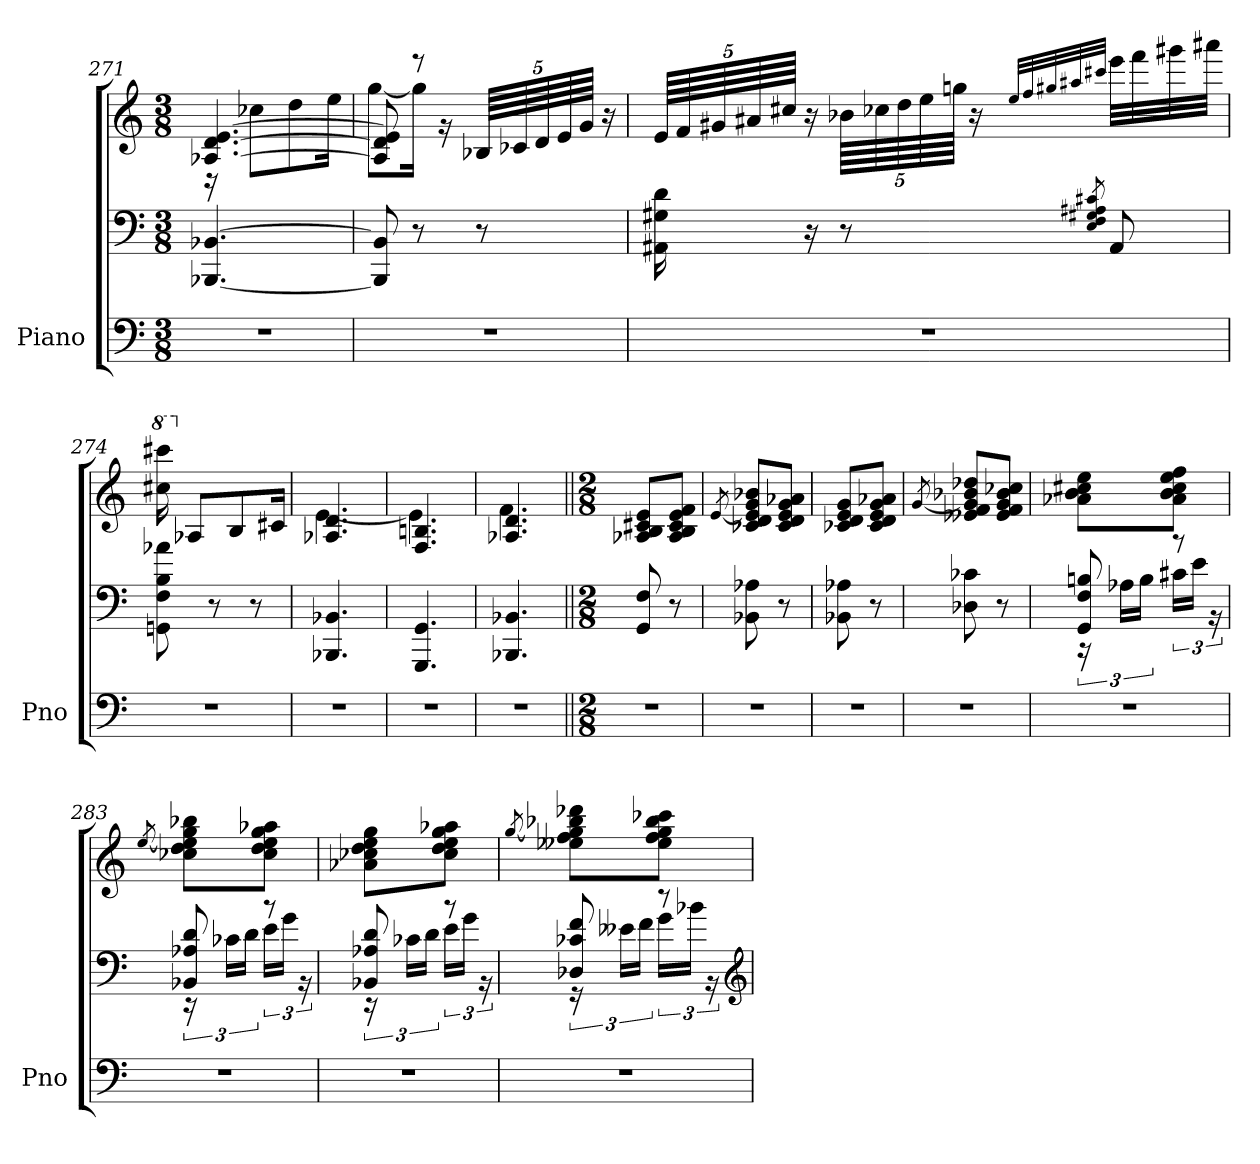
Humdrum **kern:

**kern	**kern	**kern
*part1	*part1	*part1
*staff3	*staff2	*staff1
*I"Piano	*	*
*I'Pno	*	*
*clefF4	*clefF4	*clefG2
*k[]	*k[]	*k[]
*M3/8	*M3/8	*M3/8
=271	=271	=271
*	*	*^
4.r	[4.BBB-X [4.BB-X	[4.A-X [4.d [4.e	16r
.	.	.	8cc-XL
.	.	.	8dd
.	.	.	16eeJk
=272	=272	=272	=272
4.r	8BBB-] 8BB-]	8A-] 8d] 8e]	[8ggL
.	8r	8r	16ggJk]
.	.	.	16r
.	8r	80B-XLLLL	8ryy
.	.	80c-X	.
.	.	80d	.
.	.	80e	.
.	.	80gJJJJ	.
.	.	16r	.
*	*	*v	*v
=273	=273	=273
4.r	16AA#X 16G#X 16d	80eLLLL
.	.	80f
.	.	80g#X
.	.	80a#X
.	.	80cc#XJJJJ
.	16r	16r
.	8r	80b-XLLLL
.	.	80cc-X
.	.	80dd
.	.	80ee
.	.	80ggnJJJJ
.	.	16r
.	.	32qeeLLL
.	.	32qff
.	.	32qgg#X
.	.	32qaa#X
.	8qE/ 8qF/ 8qG#X/ 8qA#X/ 8qc#X/	32qccc#XJJJ
.	8AA#	32eeeLLL
.	.	32fff
.	.	32ggg#X
.	.	32aaa#XJJJ
=274	=274	=274
*	*	*8va
4.r	8GGn 8F 8B 8a-X	16ccc#X 16cccc#X
*	*	*X8va
.	.	8A-XL
.	8r	.
.	.	8B
.	8r	.
.	.	16c#XJk
=275	=275	=275
*	*	*^
4.r	4.BBB-X 4.BB-X	4.A-X 4.d	[4.e
=276	=276	=276	=276
4.r	4.GGG 4.GG	4.F 4.Bn	4.e]
=277	=277	=277	=277
4.r	4.BBB-X 4.BB-X	4.A-X 4.d	4.f
*	*	*v	*v
=278||	=278||	=278||
*M2/8	*M2/8	*M2/8
4r	8GG 8F	8A-X 8B 8c#X 8eL
.	8r	8A- 8B 8c# 8e 8fJ
=279	=279	=279
.	.	[8qe
4r	8BB-X 8A-X	8c-X 8d 8e] 8g 8b-XL
.	8r	8c- 8d 8e 8g 8a-XJ
=280	=280	=280
4r	8BB-X 8A-X	8c-X 8d 8e 8gL
.	8r	8c- 8d 8e 8g 8a-XJ
=281	=281	=281
.	.	[8qg
4r	8D-X 8c-X	8e--X 8f 8g] 8b-X 8dd-XL
.	8r	8e-- 8f 8g 8b- 8cc-XJ
=282	=282	=282
*	*^	*
4r	8GG 8F 8Bn	24r	8a-X 8b 8cc#X 8eeL
.	.	24A-XLL	.
.	.	24BJJ	.
.	8r	24c#XLL	8a- 8b 8cc# 8ee 8ffJ
.	.	24eJJ	.
.	.	24r	.
=283	=283	=283	=283
.	.	.	[8qee
4r	8BB-X 8A-X 8d	24r	8cc-X 8dd 8ee] 8gg 8bb-XL
.	.	24c-XLL	.
.	.	24dJJ	.
.	8r	24eLL	8cc- 8dd 8ee 8gg 8aa-XJ
.	.	24gJJ	.
.	.	24r	.
=284	=284	=284	=284
4r	8BB-X 8A-X 8d	24r	8a-X 8cc-X 8dd 8ee 8ggL
.	.	24c-XLL	.
.	.	24dJJ	.
.	8r	24eLL	8cc- 8dd 8ee 8gg 8aa-XJ
.	.	24gJJ	.
.	.	24r	.
=285	=285	=285	=285
.	.	.	[8qgg
4r	8D-X 8c-X 8f	24r	8ee--X 8ff 8gg] 8bb-X 8ddd-XL
.	.	24e--XLL	.
.	.	24fJJ	.
.	8r	24gLL	8ee-- 8ff 8gg 8bb- 8ccc-XJ
.	.	24b-XJJ	.
.	.	24r	.
*	*v	*v	*
*	*clefG2	*
=	=	=
*-	*-	*-
